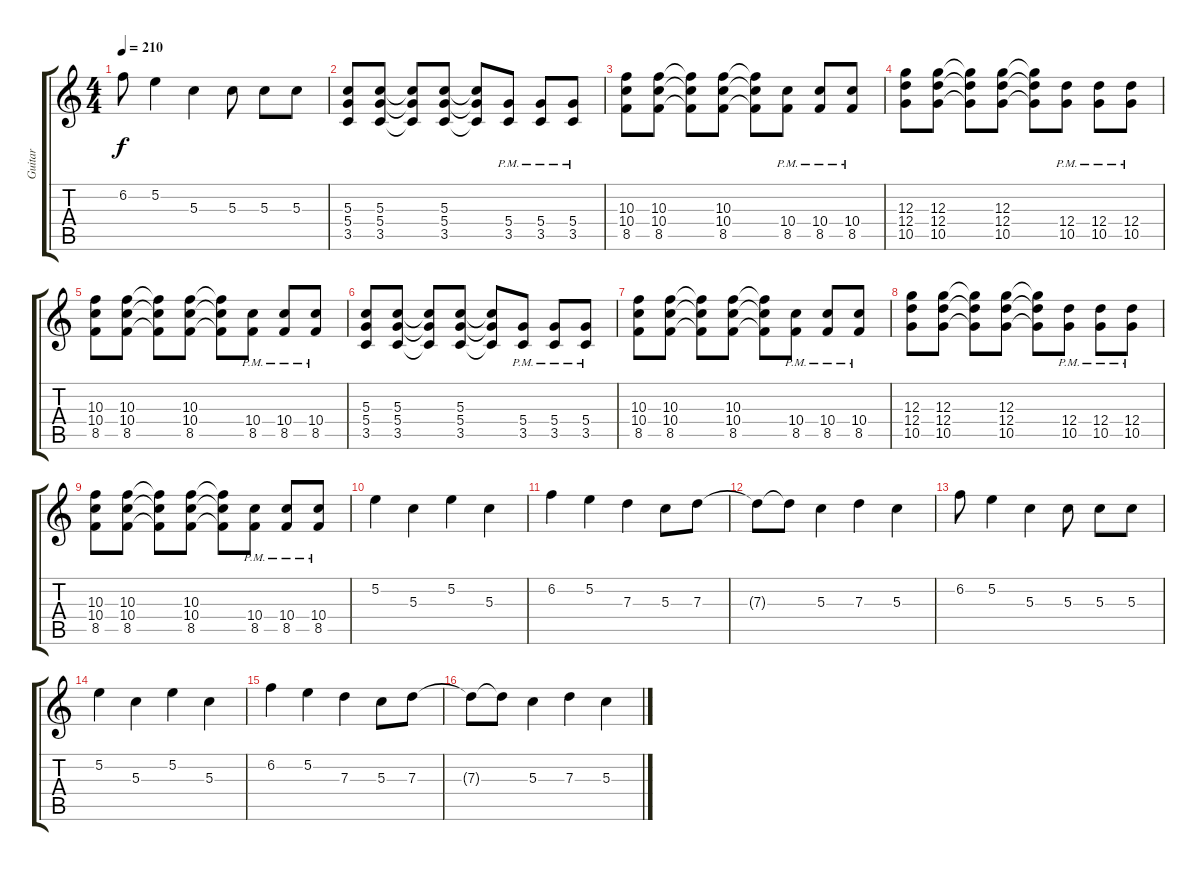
\track ("Guitar " "Guitar ") {instrument distortionguitar}
\staff {score tabs}
\tuning (E4 B3 G3 D3 A2 E2) {hide}
\ts (4 4)
\tempo 210
\clef g2
\ks c
6.2.8{dy f} 5.2.4 5.3.4 5.3.8 5.3.8 5.3.8 |
(5.3 5.4 3.5).8 (5.3 5.4 3.5).8 (5.3{t} 5.4{t} 3.5{t}).8 (5.3 5.4 3.5).8 (5.3{t} 5.4{t} 3.5{t}).8 (5.4{pm} 3.5{pm}).8 (5.4{pm} 3.5{pm}).8 (5.4{pm} 3.5{pm}).8 |
(10.3 10.4 8.5).8 (10.3 10.4 8.5).8 (10.3{t} 10.4{t} 8.5{t}).8 (10.3 10.4 8.5).8 (10.3{t} 10.4{t} 8.5{t}).8 (10.4{pm} 8.5{pm}).8 (10.4{pm} 8.5{pm}).8 (10.4{pm} 8.5{pm}).8 |
(12.3 12.4 10.5).8 (12.3 12.4 10.5).8 (12.3{t} 12.4{t} 10.5{t}).8 (12.3 12.4 10.5).8 (12.3{t} 12.4{t} 10.5{t}).8 (12.4{pm} 10.5{pm}).8 (12.4{pm} 10.5{pm}).8 (12.4{pm} 10.5{pm}).8 |
(10.3 10.4 8.5).8 (10.3 10.4 8.5).8 (10.3{t} 10.4{t} 8.5{t}).8 (10.3 10.4 8.5).8 (10.3{t} 10.4{t} 8.5{t}).8 (10.4{pm} 8.5{pm}).8 (10.4{pm} 8.5{pm}).8 (10.4{pm} 8.5{pm}).8 |
(5.3 5.4 3.5).8 (5.3 5.4 3.5).8 (5.3{t} 5.4{t} 3.5{t}).8 (5.3 5.4 3.5).8 (5.3{t} 5.4{t} 3.5{t}).8 (5.4{pm} 3.5{pm}).8 (5.4{pm} 3.5{pm}).8 (5.4{pm} 3.5{pm}).8 |
(10.3 10.4 8.5).8 (10.3 10.4 8.5).8 (10.3{t} 10.4{t} 8.5{t}).8 (10.3 10.4 8.5).8 (10.3{t} 10.4{t} 8.5{t}).8 (10.4{pm} 8.5{pm}).8 (10.4{pm} 8.5{pm}).8 (10.4{pm} 8.5{pm}).8 |
(12.3 12.4 10.5).8 (12.3 12.4 10.5).8 (12.3{t} 12.4{t} 10.5{t}).8 (12.3 12.4 10.5).8 (12.3{t} 12.4{t} 10.5{t}).8 (12.4{pm} 10.5{pm}).8 (12.4{pm} 10.5{pm}).8 (12.4{pm} 10.5{pm}).8 |
(10.3 10.4 8.5).8 (10.3 10.4 8.5).8 (10.3{t} 10.4{t} 8.5{t}).8 (10.3 10.4 8.5).8 (10.3{t} 10.4{t} 8.5{t}).8 (10.4{pm} 8.5{pm}).8 (10.4{pm} 8.5{pm}).8 (10.4{pm} 8.5{pm}).8 |
5.2.4 5.3.4 5.2.4 5.3.4 |
6.2.4 5.2.4 7.3.4 5.3.8 7.3.8 |
7.3{t}.8 7.3{t}.8 5.3.4 7.3.4 5.3.4 |
6.2.8 5.2.4 5.3.4 5.3.8 5.3.8 5.3.8 |
5.2.4 5.3.4 5.2.4 5.3.4 |
6.2.4 5.2.4 7.3.4 5.3.8 7.3.8 |
7.3{t}.8 7.3{t}.8 5.3.4 7.3.4 5.3.4
